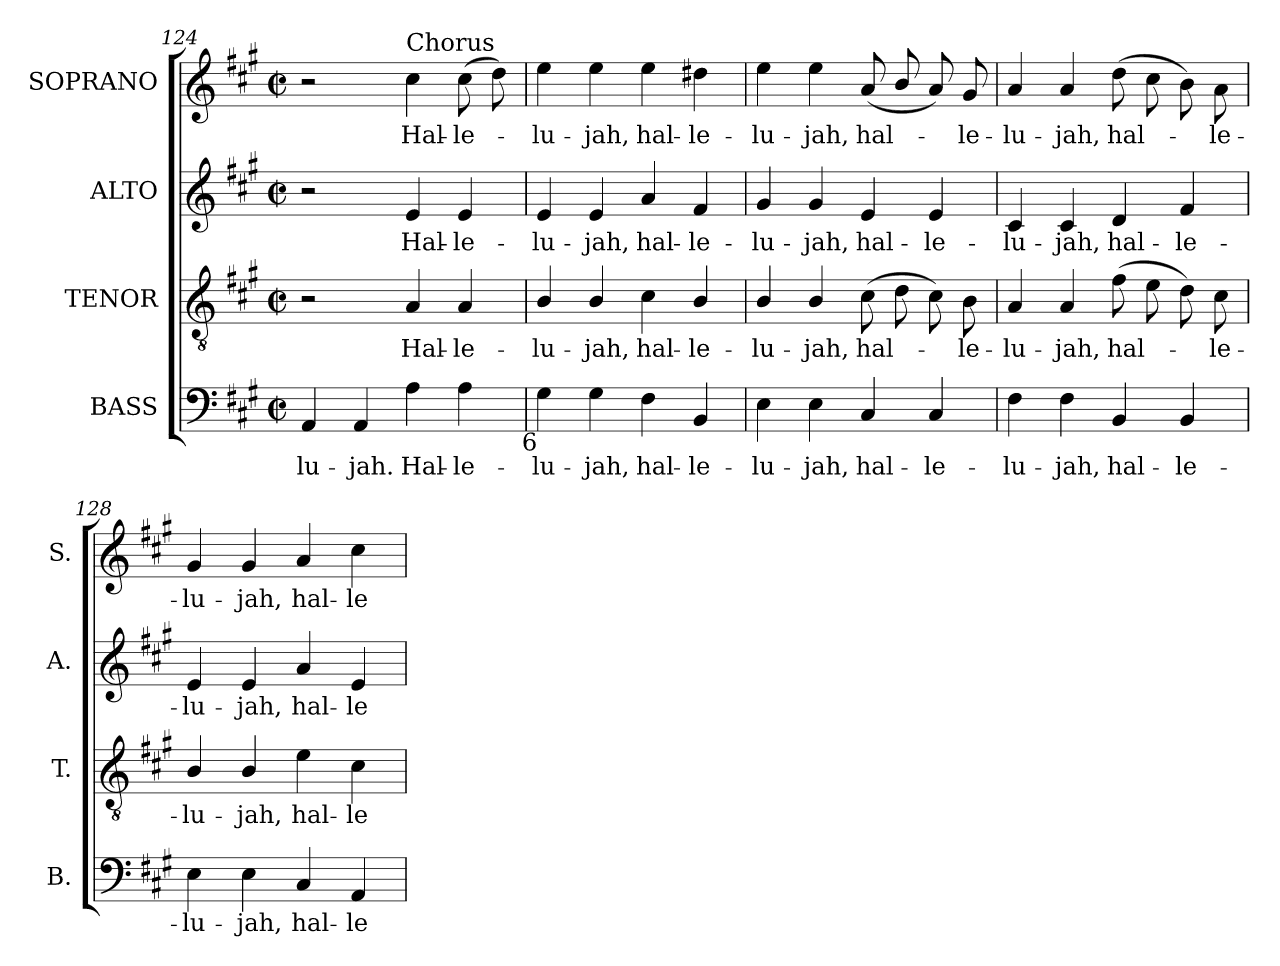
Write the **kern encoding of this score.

**kern	**text	**kern	**text	**kern	**text	**kern	**text
*part4	*part4	*part3	*part3	*part2	*part2	*part1	*part1
*staff4	*staff4	*staff3	*staff3	*staff2	*staff2	*staff1	*staff1
*I"BASS	*	*I"TENOR	*	*I"ALTO	*	*I"SOPRANO	*
*I'B.	*	*I'T.	*	*I'A.	*	*I'S.	*
*clefF4	*	*clefGv2	*	*clefG2	*	*clefG2	*
*	*	*ITrd7c12	*	*	*	*	*
*k[f#c#g#]	*	*k[f#c#g#]	*	*k[f#c#g#]	*	*k[f#c#g#]	*
*A:	*	*A:	*	*A:	*	*A:	*
*M2/2	*	*M2/2	*	*M2/2	*	*M2/2	*
*met(c|)	*	*met(c|)	*	*met(c|)	*	*met(c|)	*
=124	=124	=124	=124	=124	=124	=124	=124
!	!LO:LY:b:color=#000000	!	!	!	!	!	!
4AAi/	-lu-	2r	.	2r	.	2r	.
!	!LO:LY:b:color=#000000	!	!	!	!	!	!
4AAi/	-jah.	.	.	.	.	.	.
!	!LO:LY:b:color=#000000	!	!	!	!	!	!
!	!	!	!LO:LY:b:color=#000000	!	!	!	!
!	!	!	!	!	!LO:LY:b:color=#000000	!	!
!	!	!	!	!	!	!LO:TX:a:t=Chorus	!
!	!	!	!	!	!	!	!LO:LY:b:color=#000000
4Ai\	Hal-	4AAi/	Hal-	4ei/	Hal-	4cc#i\	Hal-
!	!LO:LY:b:color=#000000	!	!	!	!	!	!
!	!	!	!LO:LY:b:color=#000000	!	!	!	!
!	!	!	!	!	!LO:LY:b:color=#000000	!	!
!	!	!	!	!	!	!	!LO:LY:b:color=#000000
4Ai\	-le-	4AAi/	-le-	4ei/	-le-	(8cc#i\	-le-
.	.	.	.	.	.	8ddi\)	.
!!LO:LB:g=z
=125	=125	=125	=125	=125	=125	=125	=125
!	!LO:LY:b:color=#000000	!	!	!	!	!	!
!	!	!	!LO:LY:b:color=#000000	!	!	!	!
!	!	!	!	!	!LO:LY:b:color=#000000	!	!
!LO:TX:b:rj:t=6	!	!	!	!	!	!	!
!	!	!	!	!	!	!	!LO:LY:b:color=#000000
4G#i\	-lu-	4BBi/	-lu-	4ei/	-lu-	4eei\	-lu-
!	!LO:LY:b:color=#000000	!	!	!	!	!	!
!	!	!	!LO:LY:b:color=#000000	!	!	!	!
!	!	!	!	!	!LO:LY:b:color=#000000	!	!
!	!	!	!	!	!	!	!LO:LY:b:color=#000000
4G#i\	-jah,	4BBi/	-jah,	4ei/	-jah,	4eei\	-jah,
!	!LO:LY:b:color=#000000	!	!	!	!	!	!
!	!	!	!LO:LY:b:color=#000000	!	!	!	!
!	!	!	!	!	!LO:LY:b:color=#000000	!	!
!	!	!	!	!	!	!	!LO:LY:b:color=#000000
4F#i\	hal-	4C#i\	hal-	4ai/	hal-	4eei\	hal-
!	!LO:LY:b:color=#000000	!	!	!	!	!	!
!	!	!	!LO:LY:b:color=#000000	!	!	!	!
!	!	!	!	!	!LO:LY:b:color=#000000	!	!
!	!	!	!	!	!	!	!LO:LY:b:color=#000000
4BBi/	-le-	4BBi/	-le-	4f#i/	-le-	4dd#Xi\	-le-
=126	=126	=126	=126	=126	=126	=126	=126
!	!LO:LY:b:color=#000000	!	!	!	!	!	!
!	!	!	!LO:LY:b:color=#000000	!	!	!	!
!	!	!	!	!	!LO:LY:b:color=#000000	!	!
!	!	!	!	!	!	!	!LO:LY:b:color=#000000
4Ei\	-lu-	4BBi/	-lu-	4g#i/	-lu-	4eei\	-lu-
!	!LO:LY:b:color=#000000	!	!	!	!	!	!
!	!	!	!LO:LY:b:color=#000000	!	!	!	!
!	!	!	!	!	!LO:LY:b:color=#000000	!	!
!	!	!	!	!	!	!	!LO:LY:b:color=#000000
4Ei\	-jah,	4BBi/	-jah,	4g#i/	-jah,	4eei\	-jah,
!	!LO:LY:b:color=#000000	!	!	!	!	!	!
!	!	!	!LO:LY:b:color=#000000	!	!	!	!
!	!	!	!	!	!LO:LY:b:color=#000000	!	!
!	!	!	!	!	!	!	!LO:LY:b:color=#000000
4C#i/	hal-	(8C#i\	hal-	4ei/	hal-	(8ai/	hal-
.	.	8Di\	.	.	.	8bi/	.
!	!LO:LY:b:color=#000000	!	!	!	!	!	!
!	!	!	!	!	!LO:LY:b:color=#000000	!	!
4C#i/	-le-	8C#i\)	.	4ei/	-le-	8ai/)	.
!	!	!	!LO:LY:b:color=#000000	!	!	!	!
!	!	!	!	!	!	!	!LO:LY:b:color=#000000
.	.	8BBi\	-le-	.	.	8g#i/	-le-
=127	=127	=127	=127	=127	=127	=127	=127
!	!LO:LY:b:color=#000000	!	!	!	!	!	!
!	!	!	!LO:LY:b:color=#000000	!	!	!	!
!	!	!	!	!	!LO:LY:b:color=#000000	!	!
!	!	!	!	!	!	!	!LO:LY:b:color=#000000
4F#i\	-lu-	4AAi/	-lu-	4c#i/	-lu-	4ai/	-lu-
!	!LO:LY:b:color=#000000	!	!	!	!	!	!
!	!	!	!LO:LY:b:color=#000000	!	!	!	!
!	!	!	!	!	!LO:LY:b:color=#000000	!	!
!	!	!	!	!	!	!	!LO:LY:b:color=#000000
4F#i\	-jah,	4AAi/	-jah,	4c#i/	-jah,	4ai/	-jah,
!	!LO:LY:b:color=#000000	!	!	!	!	!	!
!	!	!	!LO:LY:b:color=#000000	!	!	!	!
!	!	!	!	!	!LO:LY:b:color=#000000	!	!
!	!	!	!	!	!	!	!LO:LY:b:color=#000000
4BBi/	hal-	(8F#i\	hal-	4di/	hal-	(8ddi\	hal-
.	.	8Ei\	.	.	.	8cc#i\	.
!	!LO:LY:b:color=#000000	!	!	!	!	!	!
!	!	!	!	!	!LO:LY:b:color=#000000	!	!
4BBi/	-le-	8Di\)	.	4f#i/	-le-	8bi\)	.
!	!	!	!LO:LY:b:color=#000000	!	!	!	!
!	!	!	!	!	!	!	!LO:LY:b:color=#000000
.	.	8C#i\	-le-	.	.	8ai\	-le-
=128	=128	=128	=128	=128	=128	=128	=128
!	!LO:LY:b:color=#000000	!	!	!	!	!	!
!	!	!	!LO:LY:b:color=#000000	!	!	!	!
!	!	!	!	!	!LO:LY:b:color=#000000	!	!
!	!	!	!	!	!	!	!LO:LY:b:color=#000000
4Ei\	-lu-	4BBi/	-lu-	4ei/	-lu-	4g#i/	-lu-
!	!LO:LY:b:color=#000000	!	!	!	!	!	!
!	!	!	!LO:LY:b:color=#000000	!	!	!	!
!	!	!	!	!	!LO:LY:b:color=#000000	!	!
!	!	!	!	!	!	!	!LO:LY:b:color=#000000
4Ei\	-jah,	4BBi/	-jah,	4ei/	-jah,	4g#i/	-jah,
!	!LO:LY:b:color=#000000	!	!	!	!	!	!
!	!	!	!LO:LY:b:color=#000000	!	!	!	!
!	!	!	!	!	!LO:LY:b:color=#000000	!	!
!	!	!	!	!	!	!	!LO:LY:b:color=#000000
4C#i/	hal-	4Ei\	hal-	4ai/	hal-	4ai/	hal-
!	!LO:LY:b:color=#000000	!	!	!	!	!	!
!	!	!	!LO:LY:b:color=#000000	!	!	!	!
!	!	!	!	!	!LO:LY:b:color=#000000	!	!
!	!	!	!	!	!	!	!LO:LY:b:color=#000000
4AAi/	-le-	4C#i\	-le-	4ei/	-le-	4cc#i\	-le-
=	=	=	=	=	=	=	=
*-	*-	*-	*-	*-	*-	*-	*-
